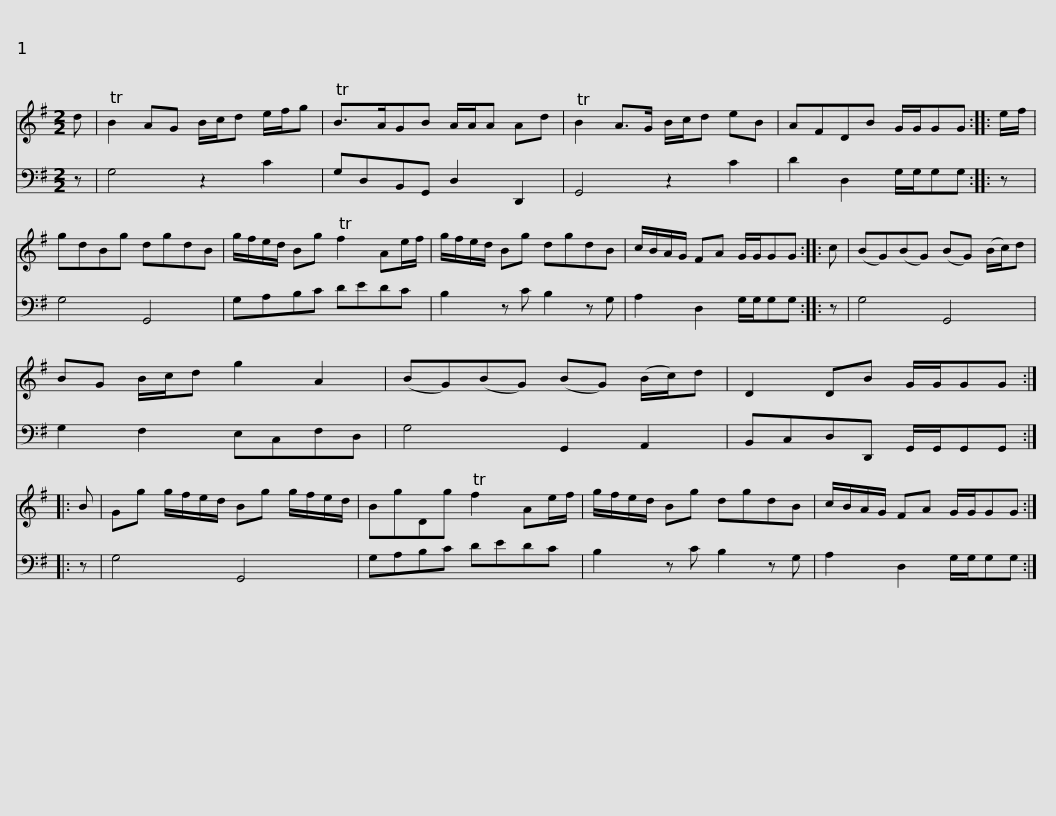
X:1
%%score 1 2
L:1/8
M:2/2
I:linebreak $
K:G
V:1 treble
V:2 bass
V:1
 d | TB2 AG B/c/d e/f/g | TB>AGB A/A/A Ad | TB2 A>G B/c/d eB | AFDB G/G/GG :: %5
 e/f/ |$ gdBg dgdB | g/f/e/d/ Bg Tf2 Ae/f/ | g/f/e/d/ Bg dgdB | c/B/A/G/ FA G/G/GG :: %10
 c |$ (BG)(BG) (BG) (B/c/)d | BG B/c/d g2 A2 | (BG)(BG) (BG) (B/c/)d | D2 DB G/G/GG :: %15
 B |$ Gg g/f/e/d/ Bg g/f/e/d/ | BgDg Tf2 Ae/f/ | g/f/e/d/ Bg dgdB | c/B/A/G/ FA G/G/GG :| %20
V:2
 z | G,4 z2 C2 | G,D,B,,G,, D,2 D,,2 | G,,4 z2 C2 | D2 D,2 G,/G,/G,G, :: %5
 z |$ G,4 G,,4 | G,A,B,C DEDC | B,2 z C B,2 z G, | A,2 D,2 G,/G,/G,G, :: %10
 z |$ G,4 G,,4 | G,2 F,2 E,C,F,D, | G,4 G,,2 A,,2 | B,,C,D,D,, G,,/G,,/G,,G,, :: %15
 z |$ G,4 G,,4 | G,A,B,C DEDC | B,2 z C B,2 z G, | A,2 D,2 G,/G,/G,G, :| %20
